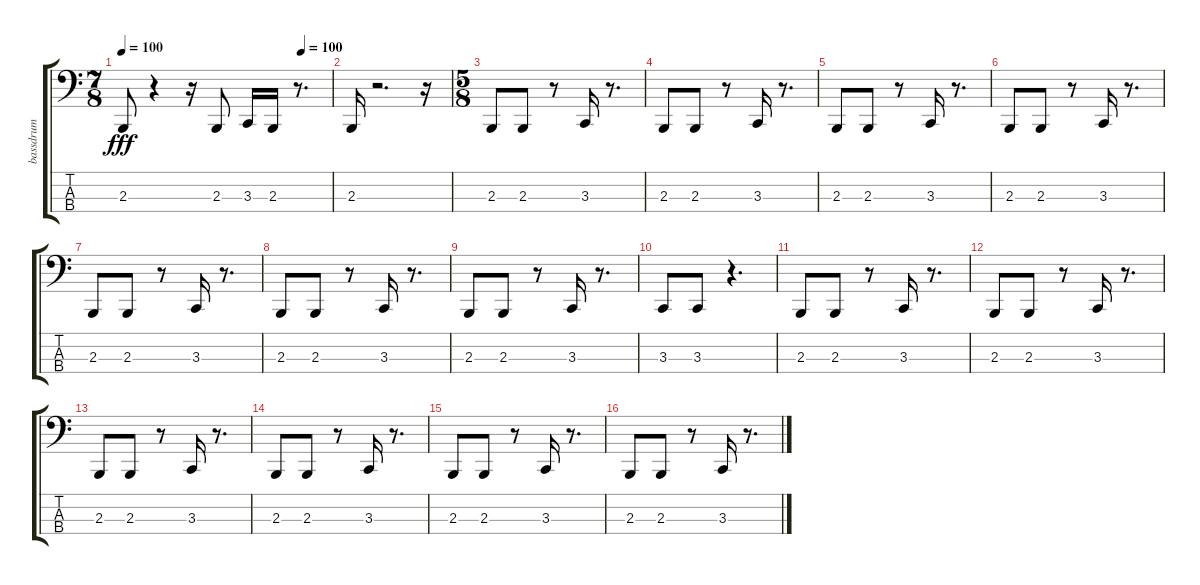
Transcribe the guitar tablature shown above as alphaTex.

\track ("bassdrum" "bassdrum") {instrument acousticgrandpiano}
\staff {score tabs}
\tuning (G2 D2 A1 E1) {hide}
\ts (7 8)
\tempo 100
\tempo (100 0.8571428571428571)
\clef f4
\ks c
2.3.8{dy fff} r.4 r.16 2.3.8 3.3.16 2.3.16 r.8{d} |
2.3.16 r.2{d} r.16 |
\ts (5 8)
2.3.8 2.3.8 r.8 3.3.16 r.8{d} |
2.3.8 2.3.8 r.8 3.3.16 r.8{d} |
2.3.8 2.3.8 r.8 3.3.16 r.8{d} |
2.3.8 2.3.8 r.8 3.3.16 r.8{d} |
2.3.8 2.3.8 r.8 3.3.16 r.8{d} |
2.3.8 2.3.8 r.8 3.3.16 r.8{d} |
2.3.8 2.3.8 r.8 3.3.16 r.8{d} |
3.3.8 3.3.8 r.4{d} |
2.3.8 2.3.8 r.8 3.3.16 r.8{d} |
2.3.8 2.3.8 r.8 3.3.16 r.8{d} |
2.3.8 2.3.8 r.8 3.3.16 r.8{d} |
2.3.8 2.3.8 r.8 3.3.16 r.8{d} |
2.3.8 2.3.8 r.8 3.3.16 r.8{d} |
2.3.8 2.3.8 r.8 3.3.16 r.8{d}
